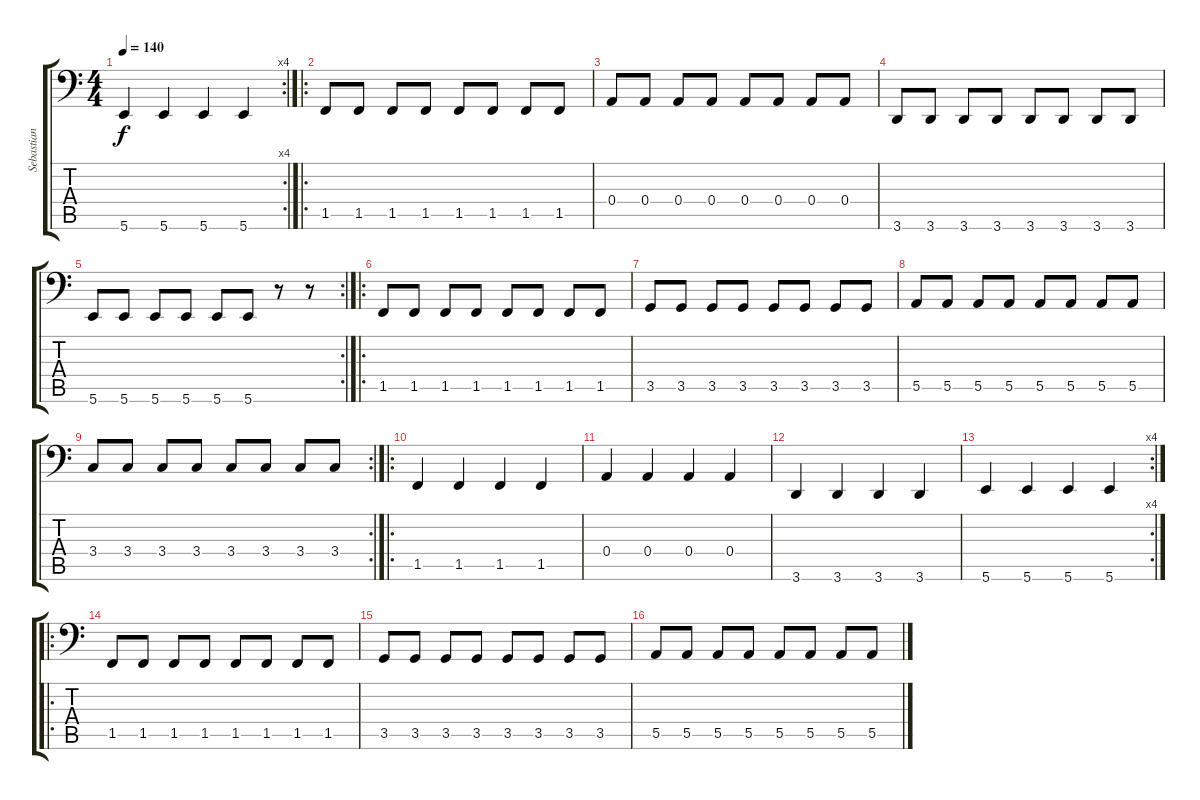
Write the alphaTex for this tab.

\track ("Sebastian Weichbrodt" "Sebastian ") {instrument electricbassfinger}
\staff {score tabs}
\tuning (C3 G2 D2 A1 E1 B0) {hide}
\rc 4
\ts (4 4)
\tempo 140
\clef f4
\ks c
5.6.4{dy f} 5.6.4 5.6.4 5.6.4 |
\ro
1.5.8 1.5.8 1.5.8 1.5.8 1.5.8 1.5.8 1.5.8 1.5.8 |
0.4.8 0.4.8 0.4.8 0.4.8 0.4.8 0.4.8 0.4.8 0.4.8 |
3.6.8 3.6.8 3.6.8 3.6.8 3.6.8 3.6.8 3.6.8 3.6.8 |
\rc 2
5.6.8 5.6.8 5.6.8 5.6.8 5.6.8 5.6.8 r.8 r.8 |
\ro
1.5.8 1.5.8 1.5.8 1.5.8 1.5.8 1.5.8 1.5.8 1.5.8 |
3.5.8 3.5.8 3.5.8 3.5.8 3.5.8 3.5.8 3.5.8 3.5.8 |
5.5.8 5.5.8 5.5.8 5.5.8 5.5.8 5.5.8 5.5.8 5.5.8 |
\rc 2
3.4.8 3.4.8 3.4.8 3.4.8 3.4.8 3.4.8 3.4.8 3.4.8 |
\ro
1.5.4 1.5.4 1.5.4 1.5.4 |
0.4.4 0.4.4 0.4.4 0.4.4 |
3.6.4 3.6.4 3.6.4 3.6.4 |
\rc 4
5.6.4 5.6.4 5.6.4 5.6.4 |
\ro
1.5.8 1.5.8 1.5.8 1.5.8 1.5.8 1.5.8 1.5.8 1.5.8 |
3.5.8 3.5.8 3.5.8 3.5.8 3.5.8 3.5.8 3.5.8 3.5.8 |
5.5.8 5.5.8 5.5.8 5.5.8 5.5.8 5.5.8 5.5.8 5.5.8
